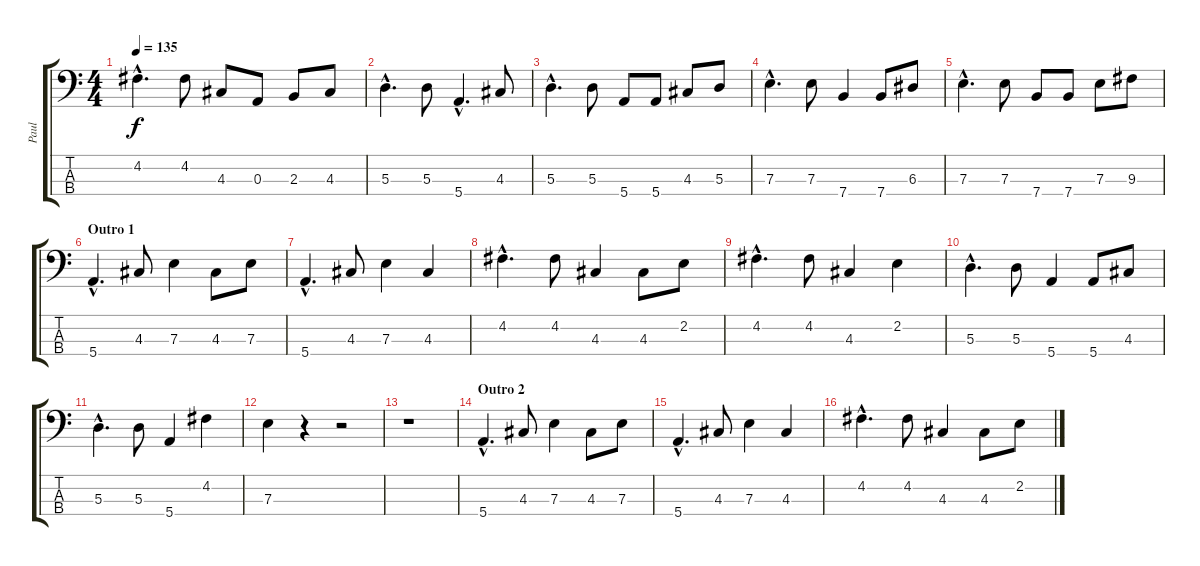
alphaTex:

\track ("Paul" "Paul") {instrument electricbasspick}
\staff {score tabs}
\tuning (G2 D2 A1 E1) {hide}
\ts (4 4)
\tempo 135
\clef f4
\ks c
4.2{hac}.4{d dy f} 4.2.8 4.3.8 0.3.8 2.3.8 4.3.8 |
5.3{hac}.4{d} 5.3.8 5.4{hac}.4{d} 4.3.8 |
5.3{hac}.4{d} 5.3.8 5.4.8 5.4.8 4.3.8 5.3.8 |
7.3{hac}.4{d} 7.3.8 7.4.4 7.4.8 6.3.8 |
7.3{hac}.4{d} 7.3.8 7.4.8 7.4.8 7.3.8 9.3.8 |
\section ("" "Outro 1")
5.4{hac}.4{d} 4.3.8 7.3.4 4.3.8 7.3.8 |
5.4{hac}.4{d} 4.3.8 7.3.4 4.3.4 |
4.2{hac}.4{d} 4.2.8 4.3.4 4.3.8 2.2.8 |
4.2{hac}.4{d} 4.2.8 4.3.4 2.2.4 |
5.3{hac}.4{d} 5.3.8 5.4.4 5.4.8 4.3.8 |
5.3{hac}.4{d} 5.3.8 5.4.4 4.2.4 |
7.3.4 r.4 r.2 |
r.1 |
\section ("" "Outro 2")
5.4{hac}.4{d} 4.3.8 7.3.4 4.3.8 7.3.8 |
5.4{hac}.4{d} 4.3.8 7.3.4 4.3.4 |
4.2{hac}.4{d} 4.2.8 4.3.4 4.3.8 2.2.8
